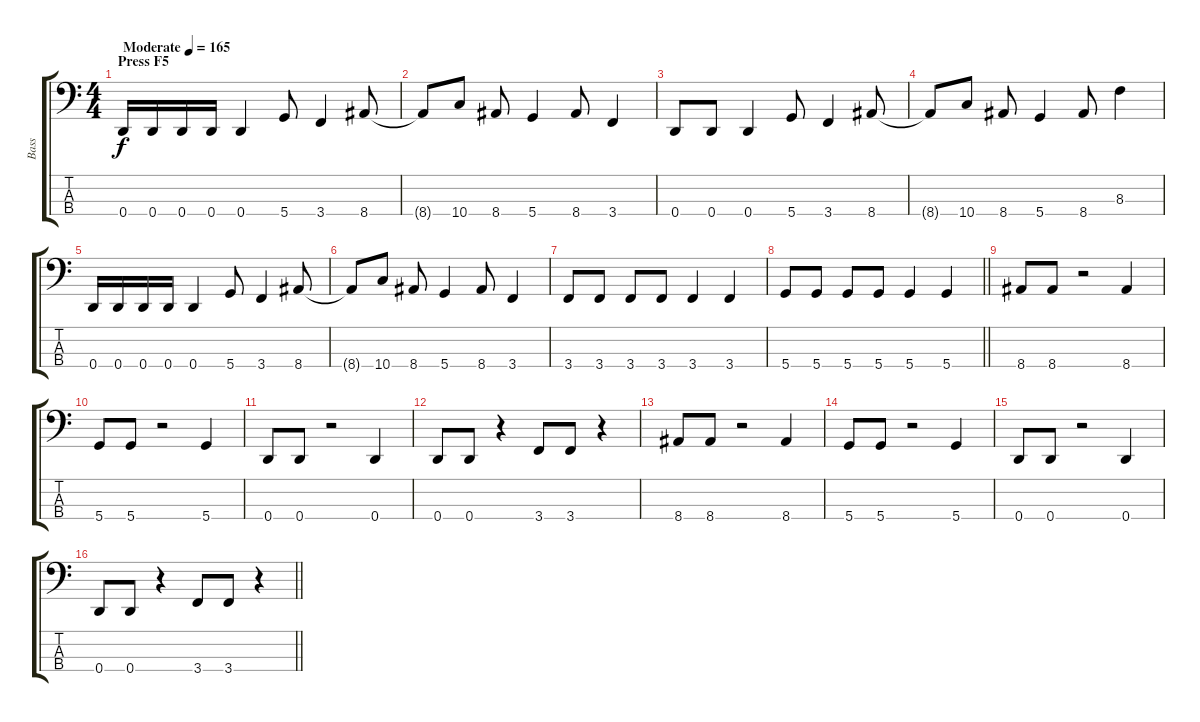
\track ("Bass" "Bass") {instrument electricbasspick}
\staff {score tabs}
\tuning (G2 D2 A1 D1) {hide}
\ts (4 4)
\section ("" "Press F5")
\tempo (165 "Moderate")
\clef f4
\ks c
0.4.16{dy f instrument electricbasspick} 0.4.16 0.4.16 0.4.16 0.4.4 5.4.8 3.4.4 8.4.8 |
8.4{t}.8 10.4.8 8.4.8 5.4.4 8.4.8 3.4.4 |
0.4.8 0.4.8 0.4.4 5.4.8 3.4.4 8.4.8 |
8.4{t}.8 10.4.8 8.4.8 5.4.4 8.4.8 8.3.4 |
0.4.16 0.4.16 0.4.16 0.4.16 0.4.4 5.4.8 3.4.4 8.4.8 |
8.4{t}.8 10.4.8 8.4.8 5.4.4 8.4.8 3.4.4 |
3.4.8 3.4.8 3.4.8 3.4.8 3.4.4 3.4.4 |
\barLineRight lightlight
5.4.8 5.4.8 5.4.8 5.4.8 5.4.4 5.4.4 |
8.4.8 8.4.8 r.2 8.4.4 |
5.4.8 5.4.8 r.2 5.4.4 |
0.4.8 0.4.8 r.2 0.4.4 |
0.4.8 0.4.8 r.4 3.4.8 3.4.8 r.4 |
8.4.8 8.4.8 r.2 8.4.4 |
5.4.8 5.4.8 r.2 5.4.4 |
0.4.8 0.4.8 r.2 0.4.4 |
\barLineRight lightlight
0.4.8 0.4.8 r.4 3.4.8 3.4.8 r.4
